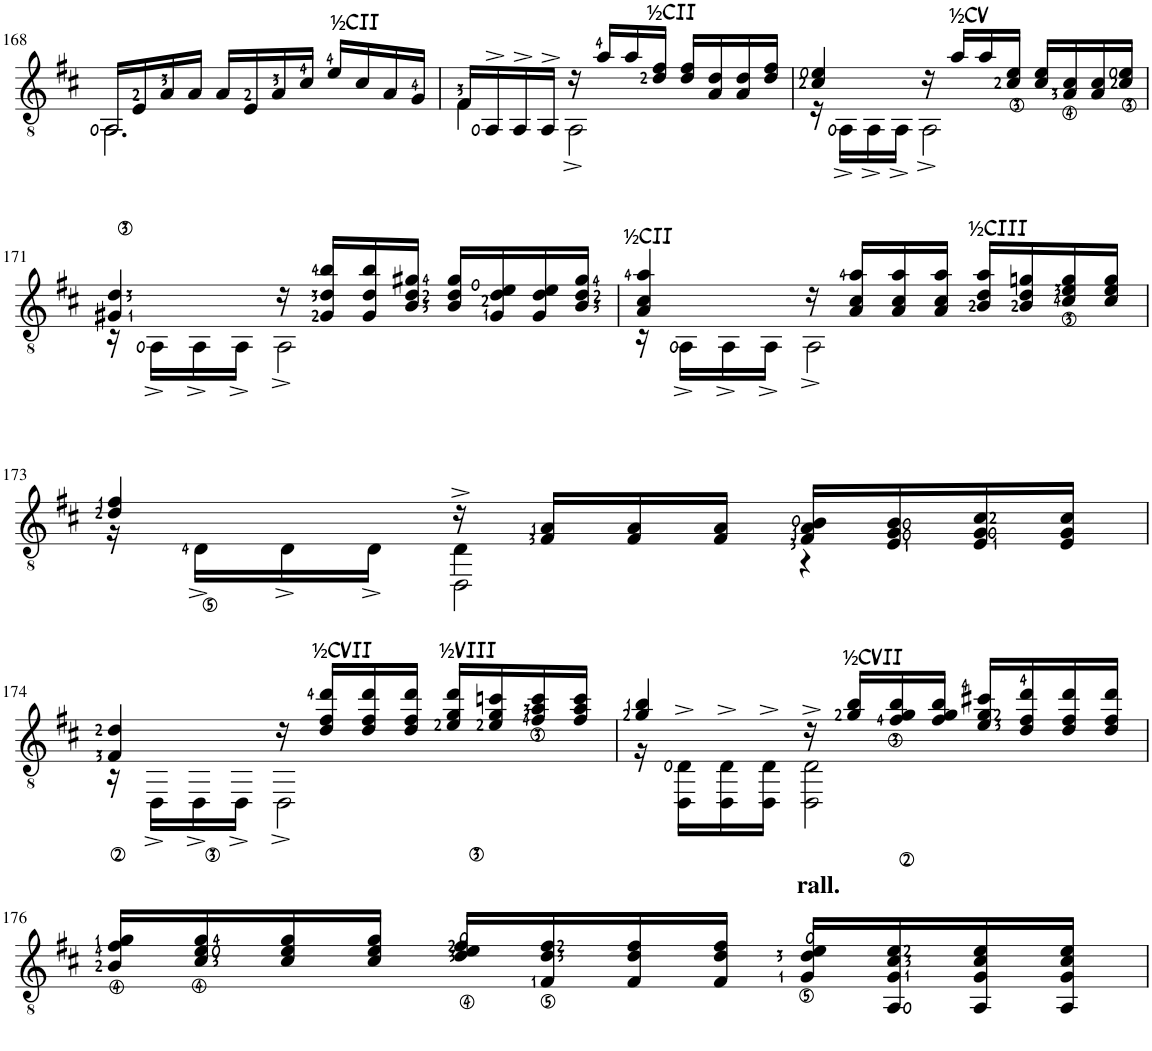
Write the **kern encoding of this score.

**kern
*part1
*staff1
*I"6ta en Re
!!LO:PB:g=z
*clefGv2
*k[f#c#]
*M3/4
=168
!LO:N:head=open
*^
16AA/LL	2.AA\
16E/	.
16A/	.
16A/JJ	.
16A/LL	.
16E/	.
16A/	.
16c#/JJ	.
!LO:TX:a:t=½CII	!
16e/LL	.
16c#/	.
16A/	.
16G/JJ	.
=169	=169
16F#/LL	4F#\
16AA^/	.
16AA^/	.
16AA^/JJ	.
16r	2AA^\
16a/LL	.
16a/	.
!LO:TX:a:t=½CII	!
16d/ 16f#/JJ	.
16d/ 16f#/LL	.
16A/ 16d/	.
16A/ 16d/	.
16d/ 16f#/JJ	.
=170	=170
4c#/ 4e/	16r
.	16AA^\LL
.	16AA^\
.	16AA^\JJ
16r	2AA^\
!LO:TX:a:t=½CV	!
16a/LL	.
16a/	.
16c#/ 16e/JJ	.
16c#/ 16e/LL	.
16A/ 16c#/	.
16A/ 16c#/	.
16c#/ 16e/JJ	.
!!LO:LB:g=z	!!
=171	=171
4G#X/ 4d/	16r
.	16AA^\LL
.	16AA^\
.	16AA^\JJ
16r	2AA^\
16G#/ 16d/ 16b/LL	.
16G#/ 16d/ 16b/	.
16B/ 16d/ 16g#X/JJ	.
16B/ 16d/ 16g#/LL	.
16G#/ 16d/ 16e/	.
16G#/ 16d/ 16e/	.
16B/ 16d/ 16g#/JJ	.
=172	=172
!LO:TX:a:t=½CII	!
4A/ 4c#/ 4a/	16r
.	16AA^\LL
.	16AA^\
.	16AA^\JJ
16r	2AA^\
16A/ 16c#/ 16a/LL	.
16A/ 16c#/ 16a/	.
16A/ 16c#/ 16a/JJ	.
!LO:TX:a:t=½CIII	!
16B/ 16d/ 16a/LL	.
16B/ 16d/ 16gn/	.
16c#/ 16e/ 16g/	.
16c#/ 16e/ 16g/JJ	.
!!LO:LB:g=z	!!
=173	=173
*	*^
4d/ 4f#/	16r	4ryy
.	16D^\LL	.
.	16D^\	.
.	16D^\JJ	.
16r	4D^>\	2DD\
16F#/ 16A/LL	.	.
16F#/ 16A/	.	.
16F#/ 16A/JJ	.	.
16F#/ 16A/ 16B/LL	4r	.
16E/ 16G/ 16B/	.	.
16E/ 16G/ 16c#/	.	.
16E/ 16G/ 16c#/JJ	.	.
*	*v	*v
!!LO:LB:g=z
=174	=174
4F#/ 4d/	16r
.	16DD^\LL
.	16DD^\
.	16DD^\JJ
16r	2DD^\
!LO:TX:a:t=½CVII	!
16d/ 16f#/ 16dd/LL	.
16d/ 16f#/ 16dd/	.
16d/ 16f#/ 16dd/JJ	.
!LO:TX:a:t=½VIII	!
16e/ 16g/ 16dd/LL	.
16e/ 16g/ 16ccn/	.
16f#/ 16a/ 16cc/	.
16f#/ 16a/ 16cc/JJ	.
=175	=175
4g/ 4b/	16r
.	16DD\^> 16D\^>LL
.	16DD\^> 16D\^>
.	16DD\^> 16D\^>JJ
16r	2DD\^> 2D\^>
!LO:TX:a:t=½CVII	!
16g/ 16b/LL	.
16f#/ 16g/ 16b/	.
16f#/ 16g/ 16b/JJ	.
16e/ 16g/ 16cc#X/LL	.
16d/ 16f#/ 16dd/	.
16d/ 16f#/ 16dd/	.
16d/ 16f#/ 16dd/JJ	.
*v	*v
!!LO:LB:g=z
=176
16B/ 16f#/ 16g/LL
16c#/ 16e/ 16g/
16c#/ 16e/ 16g/
16c#/ 16e/ 16g/JJ
16d/< 16e/< 16f#/<LL
16F#/ 16d/ 16f#/
16F#/ 16d/ 16f#/
16F#/ 16d/ 16f#/JJ
!LO:TX:a:B:t=rall.
16G/ 16d/ 16e/LL
16AA/ 16G/ 16c#/ 16e/
16AA/ 16G/ 16c#/ 16e/
16AA/ 16G/ 16c#/ 16e/JJ
=
*-
